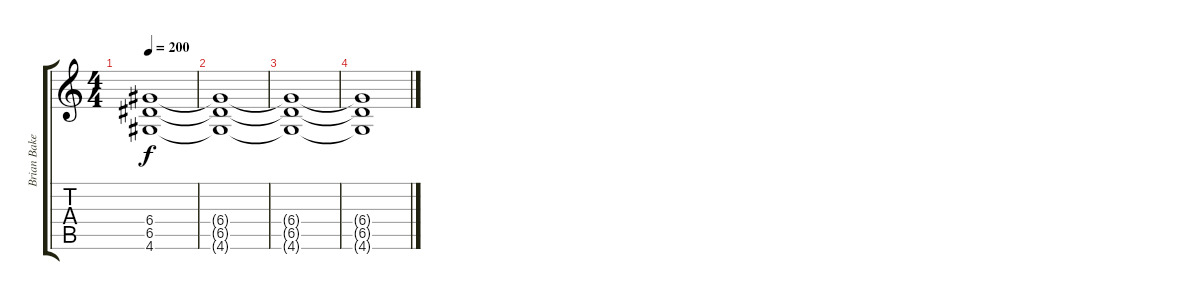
\track ("Brian Baker" "Brian Bake") {instrument overdrivenguitar}
\staff {score tabs}
\tuning (E4 B3 G3 D3 A2 E2) {hide}
\ts (4 4)
\tempo 200
\clef g2
\ks c
(6.4{t} 6.5{t} 4.6{t}).1{dy f} |
(6.4{t} 6.5{t} 4.6{t}).1 |
(6.4{t} 6.5{t} 4.6{t}).1 |
(6.4{t} 6.5{t} 4.6{t}).1
